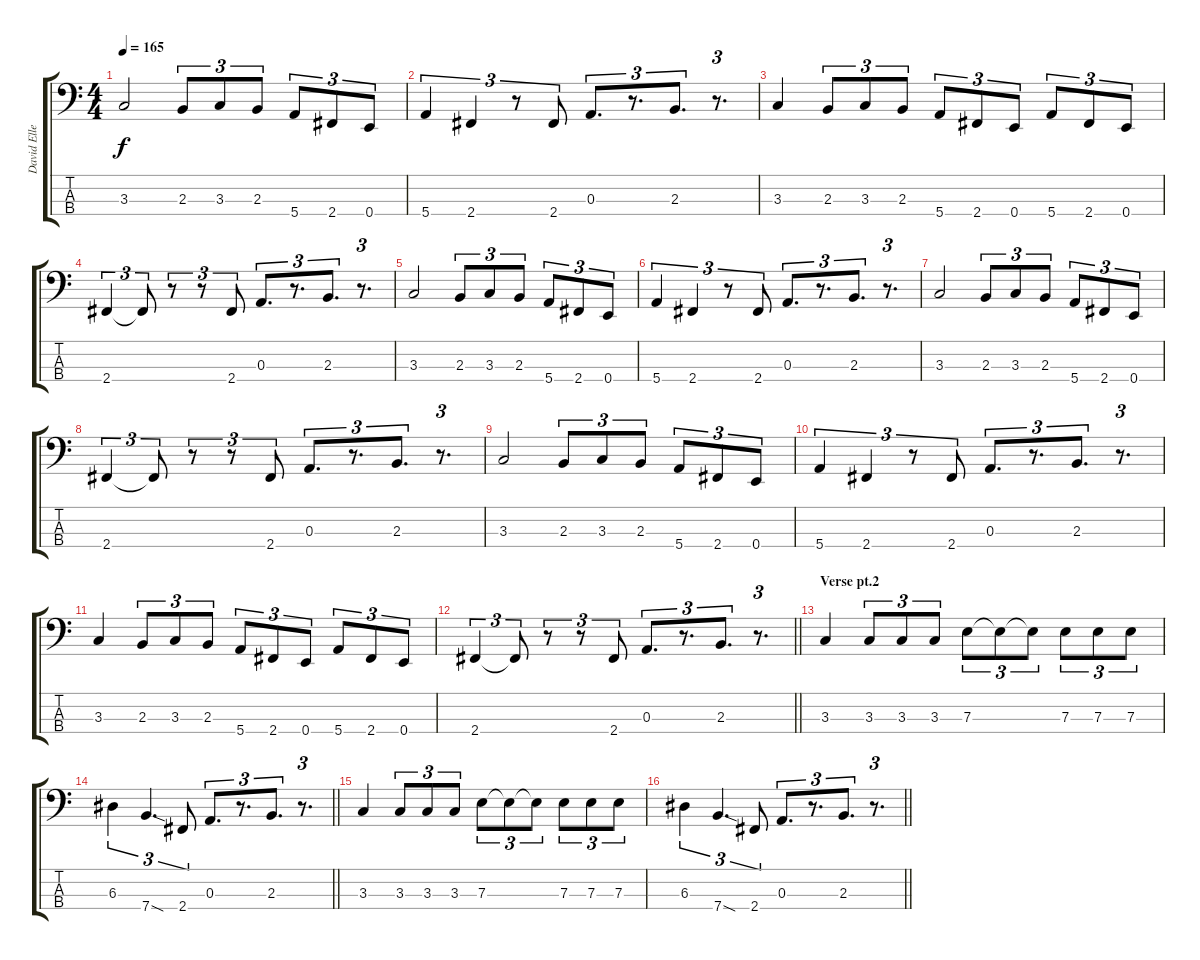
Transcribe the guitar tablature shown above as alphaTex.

\track ("David Ellefson" "David Elle") {solo instrument electricbassfinger}
\staff {score tabs}
\tuning (G2 D2 A1 E1) {hide}
\ts (4 4)
\tempo 165
\clef f4
\ks c
3.3.2{dy f} 2.3.8{tu (3 2)} 3.3.8{tu (3 2)} 2.3.8{tu (3 2)} 5.4.8{tu (3 2)} 2.4.8{tu (3 2)} 0.4.8{tu (3 2)} |
5.4.4{tu (3 2)} 2.4.4{tu (3 2)} r.8{tu (3 2)} 2.4.8{tu (3 2)} 0.3.8{d tu (3 2)} r.8{d tu (3 2)} 2.3.8{d tu (3 2)} r.8{d tu (3 2)} |
3.3.4 2.3.8{tu (3 2)} 3.3.8{tu (3 2)} 2.3.8{tu (3 2)} 5.4.8{tu (3 2)} 2.4.8{tu (3 2)} 0.4.8{tu (3 2)} 5.4.8{tu (3 2)} 2.4.8{tu (3 2)} 0.4.8{tu (3 2)} |
2.4.4{tu (3 2)} 2.4{t}.8{tu (3 2)} r.8{tu (3 2)} r.8{tu (3 2)} 2.4.8{tu (3 2)} 0.3.8{d tu (3 2)} r.8{d tu (3 2)} 2.3.8{d tu (3 2)} r.8{d tu (3 2)} |
3.3.2 2.3.8{tu (3 2)} 3.3.8{tu (3 2)} 2.3.8{tu (3 2)} 5.4.8{tu (3 2)} 2.4.8{tu (3 2)} 0.4.8{tu (3 2)} |
5.4.4{tu (3 2)} 2.4.4{tu (3 2)} r.8{tu (3 2)} 2.4.8{tu (3 2)} 0.3.8{d tu (3 2)} r.8{d tu (3 2)} 2.3.8{d tu (3 2)} r.8{d tu (3 2)} |
3.3.2 2.3.8{tu (3 2)} 3.3.8{tu (3 2)} 2.3.8{tu (3 2)} 5.4.8{tu (3 2)} 2.4.8{tu (3 2)} 0.4.8{tu (3 2)} |
2.4.4{tu (3 2)} 2.4{t}.8{tu (3 2)} r.8{tu (3 2)} r.8{tu (3 2)} 2.4.8{tu (3 2)} 0.3.8{d tu (3 2)} r.8{d tu (3 2)} 2.3.8{d tu (3 2)} r.8{d tu (3 2)} |
3.3.2 2.3.8{tu (3 2)} 3.3.8{tu (3 2)} 2.3.8{tu (3 2)} 5.4.8{tu (3 2)} 2.4.8{tu (3 2)} 0.4.8{tu (3 2)} |
5.4.4{tu (3 2)} 2.4.4{tu (3 2)} r.8{tu (3 2)} 2.4.8{tu (3 2)} 0.3.8{d tu (3 2)} r.8{d tu (3 2)} 2.3.8{d tu (3 2)} r.8{d tu (3 2)} |
3.3.4 2.3.8{tu (3 2)} 3.3.8{tu (3 2)} 2.3.8{tu (3 2)} 5.4.8{tu (3 2)} 2.4.8{tu (3 2)} 0.4.8{tu (3 2)} 5.4.8{tu (3 2)} 2.4.8{tu (3 2)} 0.4.8{tu (3 2)} |
\barLineRight lightlight
2.4.4{tu (3 2)} 2.4{t}.8{tu (3 2)} r.8{tu (3 2)} r.8{tu (3 2)} 2.4.8{tu (3 2)} 0.3.8{d tu (3 2)} r.8{d tu (3 2)} 2.3.8{d tu (3 2)} r.8{d tu (3 2)} |
\section ("" "Verse pt.2")
3.3.4 3.3.8{tu (3 2)} 3.3.8{tu (3 2)} 3.3.8{tu (3 2)} 7.3.8{tu (3 2)} 7.3{t}.8{tu (3 2)} 7.3{t}.8{tu (3 2)} 7.3.8{tu (3 2)} 7.3.8{tu (3 2)} 7.3.8{tu (3 2)} |
\barLineRight lightlight
6.3.4{tu (3 2)} 7.4{sod}.4{d tu (3 2)} 2.4.8{tu (3 2)} 0.3.8{d tu (3 2)} r.8{d tu (3 2)} 2.3.8{d tu (3 2)} r.8{d tu (3 2)} |
3.3.4 3.3.8{tu (3 2)} 3.3.8{tu (3 2)} 3.3.8{tu (3 2)} 7.3.8{tu (3 2)} 7.3{t}.8{tu (3 2)} 7.3{t}.8{tu (3 2)} 7.3.8{tu (3 2)} 7.3.8{tu (3 2)} 7.3.8{tu (3 2)} |
\barLineRight lightlight
6.3.4{tu (3 2)} 7.4{sod}.4{d tu (3 2)} 2.4.8{tu (3 2)} 0.3.8{d tu (3 2)} r.8{d tu (3 2)} 2.3.8{d tu (3 2)} r.8{d tu (3 2)}
